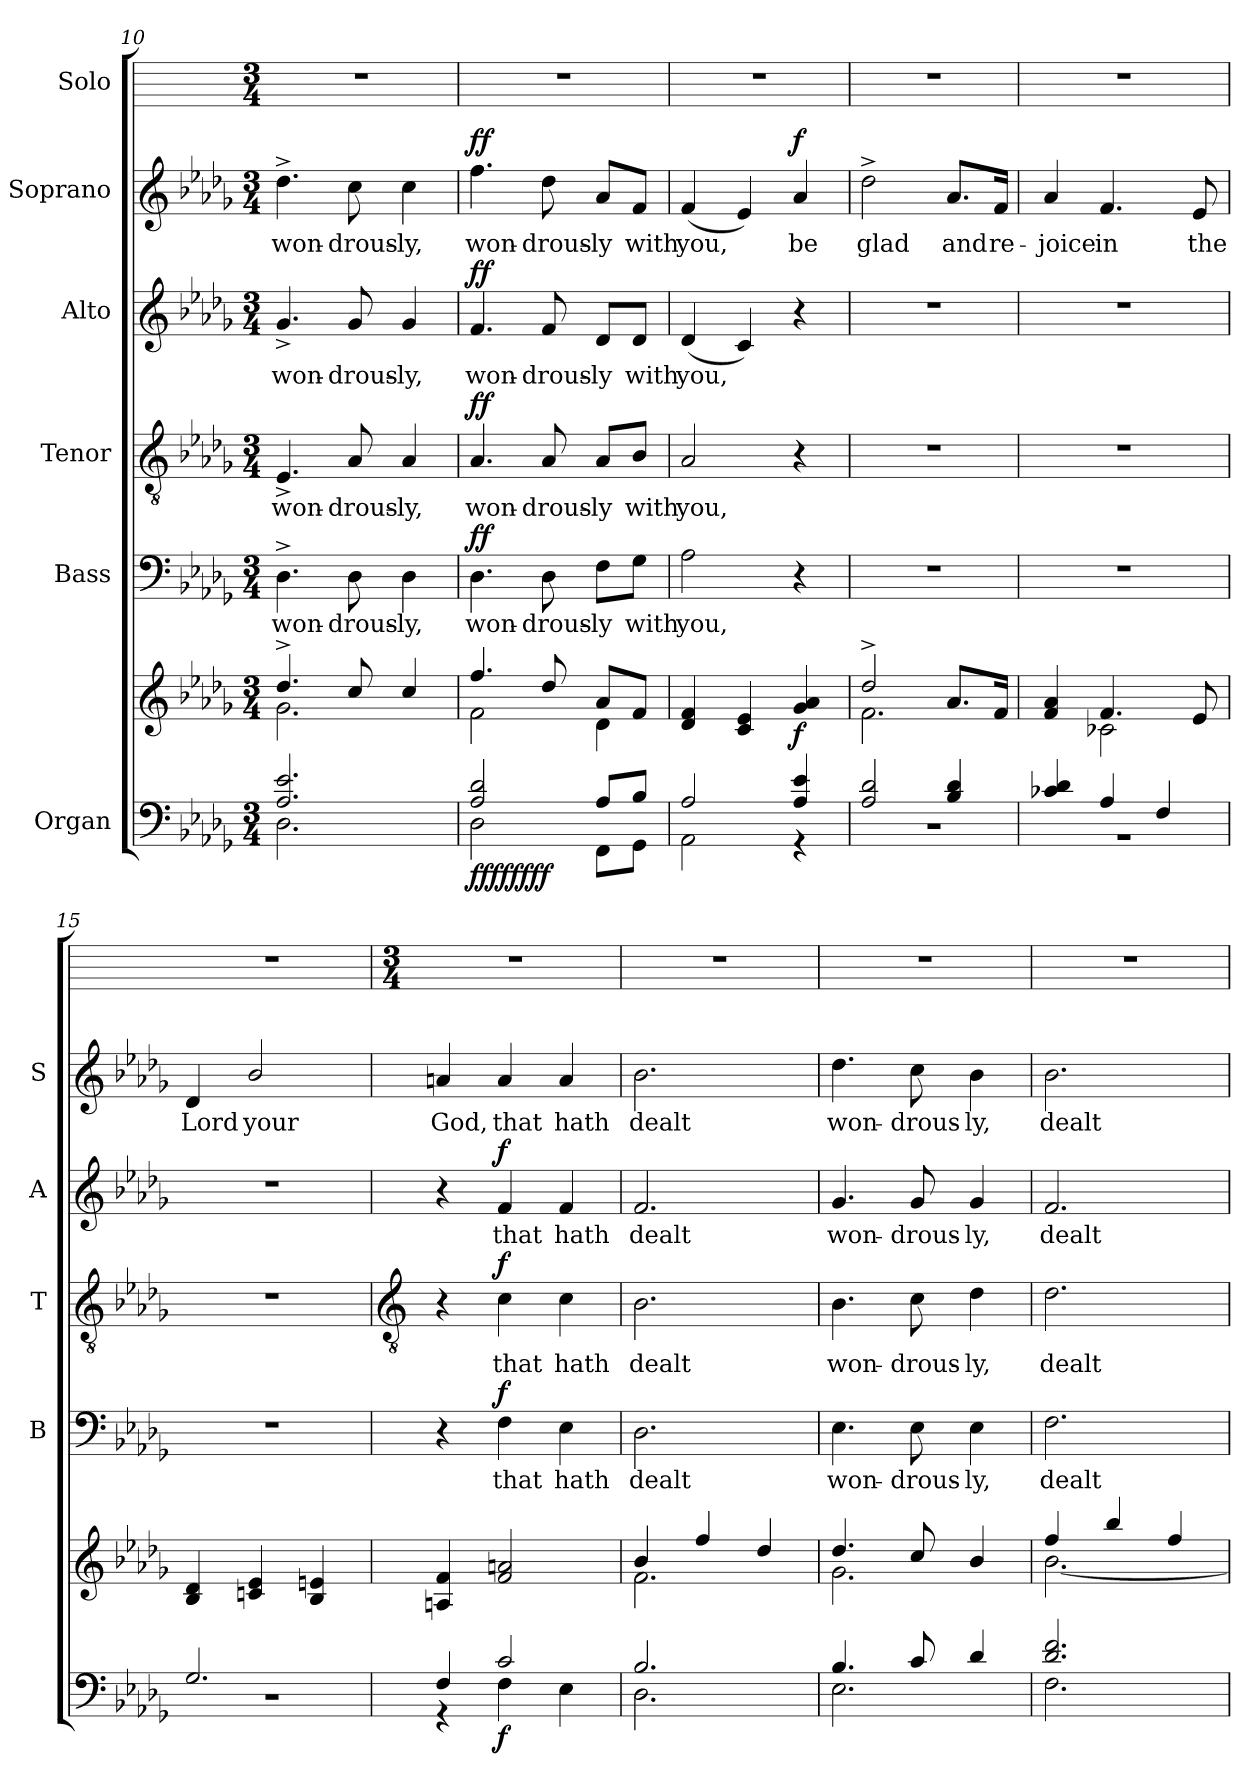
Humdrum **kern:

**kern	**kern	**dynam	**kern	**text	**dynam	**kern	**text	**dynam	**kern	**text	**dynam	**kern	**text	**dynam	**kern
*part6	*part6	*part6	*part5	*part5	*part5	*part4	*part4	*part4	*part3	*part3	*part3	*part2	*part2	*part2	*part1
*staff7	*staff6	*staff6/7	*staff5	*staff5	*staff5	*staff4	*staff4	*staff4	*staff3	*staff3	*staff3	*staff2	*staff2	*staff2	*staff1
*I"Organ	*	*	*I"Bass	*	*	*I"Tenor	*	*	*I"Alto	*	*	*I"Soprano	*	*	*I"Solo
*	*	*	*I'B	*	*	*I'T	*	*	*I'A	*	*	*I'S	*	*	*
*clefF4	*clefG2	*	*clefF4	*	*	*clefGv2	*	*	*clefG2	*	*	*clefG2	*	*	*
*k[b-e-a-d-g-]	*k[b-e-a-d-g-]	*	*k[b-e-a-d-g-]	*	*	*k[b-e-a-d-g-]	*	*	*k[b-e-a-d-g-]	*	*	*k[b-e-a-d-g-]	*	*	*
*D-:	*D-:	*	*D-:	*	*	*D-:	*	*	*D-:	*	*	*D-:	*	*	*
*M3/4	*M3/4	*	*M3/4	*	*	*M3/4	*	*	*M3/4	*	*	*M3/4	*	*	*M3/4
=10	=10	=10	=10	=10	=10	=10	=10	=10	=10	=10	=10	=10	=10	=10	=10
*^	*^	*	*	*	*	*	*	*	*	*	*	*	*	*	*
!	!	!	!	!	!	!LO:LY:b	!	!	!LO:LY:b	!	!	!LO:LY:b	!	!	!LO:LY:b	!	!
2.A-/ 2.e-/	2.D-\	4.dd-^/	2.g-\	.	4.D-^	won-	.	4.E-^	won-	.	4.g-^	won-	.	4.dd-^	won-	.	2.r
!	!	!	!	!	!	!LO:LY:b	!	!	!LO:LY:b	!	!	!LO:LY:b	!	!	!LO:LY:b	!	!
.	.	8cc/	.	.	8D-	-drous-	.	8A-	-drous-	.	8g-	-drous-	.	8cc	-drous-	.	.
!	!	!	!	!	!	!LO:LY:b	!	!	!LO:LY:b	!	!	!LO:LY:b	!	!	!LO:LY:b	!	!
.	.	4cc/	.	.	4D-	-ly,	.	4A-	-ly,	.	4g-	-ly,	.	4cc	-ly,	.	.
=11	=11	=11	=11	=11	=11	=11	=11	=11	=11	=11	=11	=11	=11	=11	=11	=11	=11
!	!	!	!	!LO:DY:b=2	!	!LO:LY:b	!	!	!LO:LY:b	!	!	!LO:LY:b	!	!	!LO:LY:b	!	!
!	!	!	!	!LO:DY:n=1:b=2	!	!	!	!	!	!	!	!	!	!	!	!	!
!	!	!	!	!LO:DY:n=2:b	!	!	!	!	!	!	!	!	!	!	!	!	!
!	!	!	!	!LO:DY:n=3:b	!	!	!LO:DY:b	!	!	!LO:DY:b	!	!	!LO:DY:b	!	!	!LO:DY:b	!
2A-/ 2d-/	2D-\	4.ff/	2f\	ff ff ff ff	4.D-	won-	ff	4.A-	won-	ff	4.f	won-	ff	4.ff	won-	ff	2.r
!	!	!	!	!	!	!LO:LY:b	!	!	!LO:LY:b	!	!	!LO:LY:b	!	!	!LO:LY:b	!	!
.	.	8dd-/	.	.	8D-	-drous-	.	8A-	-drous-	.	8f	-drous-	.	8dd-	-drous-	.	.
!	!	!	!	!	!	!LO:LY:b	!	!	!LO:LY:b	!	!	!LO:LY:b	!	!	!LO:LY:b	!	!
8A-/L	8FF\L	8a-/L	4d-\	.	8F\L	-ly	.	8A-/L	-ly	.	8d-/L	-ly	.	8a-/L	-ly	.	.
!	!	!	!	!	!	!LO:LY:b	!	!	!LO:LY:b	!	!	!LO:LY:b	!	!	!LO:LY:b	!	!
8B-/J	8GG-\J	8f/J	.	.	8G-\J	with	.	8B-/J	with	.	8d-/J	with	.	8f/J	with	.	.
=12	=12	=12	=12	=12	=12	=12	=12	=12	=12	=12	=12	=12	=12	=12	=12	=12	=12
!	!	!	!	!	!	!LO:LY:b	!	!	!LO:LY:b	!	!	!LO:LY:b	!	!	!LO:LY:b	!	!
2A-/	2AA-\	4d-/ 4f/	2.ryy	.	2A-	you,	.	2A-	you,	.	(<4d-	you,	.	(<4f	you,	.	2.r
.	.	4c/ 4e-/	.	.	.	.	.	.	.	.	4c)	.	.	4e-)	.	.	.
!	!	!	!	!LO:DY:b	!	!	!	!	!	!	!	!	!	!	!LO:LY:b	!LO:DY:b	!
4A-/ 4e-/	4r	4g-/ 4a-/	.	f	4r	.	.	4r	.	.	4r	.	.	4a-	be	f	.
=13	=13	=13	=13	=13	=13	=13	=13	=13	=13	=13	=13	=13	=13	=13	=13	=13	=13
!	!LO:N:vis=1	!	!	!	!LO:N:vis=1	!	!	!LO:N:vis=1	!	!	!LO:N:vis=1	!	!	!	!LO:LY:b	!	!
2A-/ 2d-/	2.r	2dd-^/	2.f\	.	2.r	.	.	2.r	.	.	2.r	.	.	2dd-^	glad	.	2.r
!	!	!	!	!	!	!	!	!	!	!	!	!	!	!	!LO:LY:b	!	!
4B-/ 4d-/	.	8.a-/L	.	.	.	.	.	.	.	.	.	.	.	8.a-/L	and	.	.
!	!	!	!	!	!	!	!	!	!	!	!	!	!	!	!LO:LY:b	!	!
.	.	16f/J	.	.	.	.	.	.	.	.	.	.	.	16f/Jk	re-	.	.
=14	=14	=14	=14	=14	=14	=14	=14	=14	=14	=14	=14	=14	=14	=14	=14	=14	=14
!	!LO:N:vis=1	!	!	!	!LO:N:vis=1	!	!	!LO:N:vis=1	!	!	!LO:N:vis=1	!	!	!	!LO:LY:b	!	!
4c-X/ 4d-/	2.r	4f/ 4a-/	4ryy	.	2.r	.	.	2.r	.	.	2.r	.	.	4a-	-joice	.	2.r
!	!	!	!	!	!	!	!	!	!	!	!	!	!	!	!LO:LY:b	!	!
4A-/	.	4.f/	2c-X\	.	.	.	.	.	.	.	.	.	.	4.f	in	.	.
4F/	.	.	.	.	.	.	.	.	.	.	.	.	.	.	.	.	.
!	!	!	!	!	!	!	!	!	!	!	!	!	!	!	!LO:LY:b	!	!
.	.	8e-/	.	.	.	.	.	.	.	.	.	.	.	8e-	the	.	.
=15	=15	=15	=15	=15	=15	=15	=15	=15	=15	=15	=15	=15	=15	=15	=15	=15	=15
!	!LO:N:vis=1	!	!	!	!LO:N:vis=1	!	!	!LO:N:vis=1	!	!	!LO:N:vis=1	!	!	!	!LO:LY:b	!	!
2.G-/	2.r	4B-/ 4d-/	2.ryy	.	2.r	.	.	2.r	.	.	2.r	.	.	4d-	Lord	.	2.r
!	!	!	!	!	!	!	!	!	!	!	!	!	!	!	!LO:LY:b	!	!
.	.	4cn/ 4e-/	.	.	.	.	.	.	.	.	.	.	.	2b-/	your	.	.
.	.	4B-/ 4en/	.	.	.	.	.	.	.	.	.	.	.	.	.	.	.
!!LO:LB:g=z
=16	=16	=16	=16	=16	=16	=16	=16	=16	=16	=16	=16	=16	=16	=16	=16	=16	=16
*	*	*	*	*	*	*	*	*clefGv2	*	*	*	*	*	*	*	*	*
*	*	*	*	*	*	*	*	*	*	*	*	*	*	*	*	*	*M3/4
!	!	!	!	!	!	!	!	!	!	!	!	!	!	!	!LO:LY:b	!	!
4F/	4r	4An/ 4f/	2.ryy	.	4r	.	.	4r	.	.	4r	.	.	4an	God,	.	2.r
!	!	!	!	!LO:DY:b=2	!	!LO:LY:b	!LO:DY:b	!	!LO:LY:b	!LO:DY:b	!	!LO:LY:b	!LO:DY:b	!	!LO:LY:b	!	!
2c/	4F\	2f/ 2an/	.	f	4F	that	f	4c	that	f	4f	that	f	4a	that	.	.
!	!	!	!	!	!	!LO:LY:b	!	!	!LO:LY:b	!	!	!LO:LY:b	!	!	!LO:LY:b	!	!
.	4E-\	.	.	.	4E-	hath	.	4c	hath	.	4f	hath	.	4a	hath	.	.
=17	=17	=17	=17	=17	=17	=17	=17	=17	=17	=17	=17	=17	=17	=17	=17	=17	=17
!	!	!	!	!	!	!LO:LY:b	!	!	!LO:LY:b	!	!	!LO:LY:b	!	!	!LO:LY:b	!	!
2.B-/	2.D-\	4b-/	2.f\	.	2.D-	dealt	.	2.B-	dealt	.	2.f	dealt	.	2.b-	dealt	.	2.r
.	.	4ff/	.	.	.	.	.	.	.	.	.	.	.	.	.	.	.
.	.	4dd-/	.	.	.	.	.	.	.	.	.	.	.	.	.	.	.
=18	=18	=18	=18	=18	=18	=18	=18	=18	=18	=18	=18	=18	=18	=18	=18	=18	=18
!	!	!	!	!	!	!LO:LY:b	!	!	!LO:LY:b	!	!	!LO:LY:b	!	!	!LO:LY:b	!	!
4.B-/	2.E-\	4.dd-/	2.g-\	.	4.E-	won-	.	4.B-	won-	.	4.g-	won-	.	4.dd-	won-	.	2.r
!	!	!	!	!	!	!LO:LY:b	!	!	!LO:LY:b	!	!	!LO:LY:b	!	!	!LO:LY:b	!	!
8c/	.	8cc/	.	.	8E-	-drous-	.	8c	-drous-	.	8g-	-drous-	.	8cc	-drous-	.	.
!	!	!	!	!	!	!LO:LY:b	!	!	!LO:LY:b	!	!	!LO:LY:b	!	!	!LO:LY:b	!	!
4d-/	.	4b-/	.	.	4E-	-ly,	.	4d-	-ly,	.	4g-	-ly,	.	4b-	-ly,	.	.
=19	=19	=19	=19	=19	=19	=19	=19	=19	=19	=19	=19	=19	=19	=19	=19	=19	=19
!	!	!	!	!	!	!LO:LY:b	!	!	!LO:LY:b	!	!	!LO:LY:b	!	!	!LO:LY:b	!	!
2.d-/ 2.f/	2.F\	4ff/	[2.b-\	.	2.F	dealt	.	2.d-	dealt	.	2.f	dealt	.	2.b-	dealt	.	2.r
.	.	4bb-/	.	.	.	.	.	.	.	.	.	.	.	.	.	.	.
.	.	4ff/	.	.	.	.	.	.	.	.	.	.	.	.	.	.	.
*v	*v	*	*	*	*	*	*	*	*	*	*	*	*	*	*	*	*
*	*v	*v	*	*	*	*	*	*	*	*	*	*	*	*	*	*
=	=	=	=	=	=	=	=	=	=	=	=	=	=	=	=
*-	*-	*-	*-	*-	*-	*-	*-	*-	*-	*-	*-	*-	*-	*-	*-
